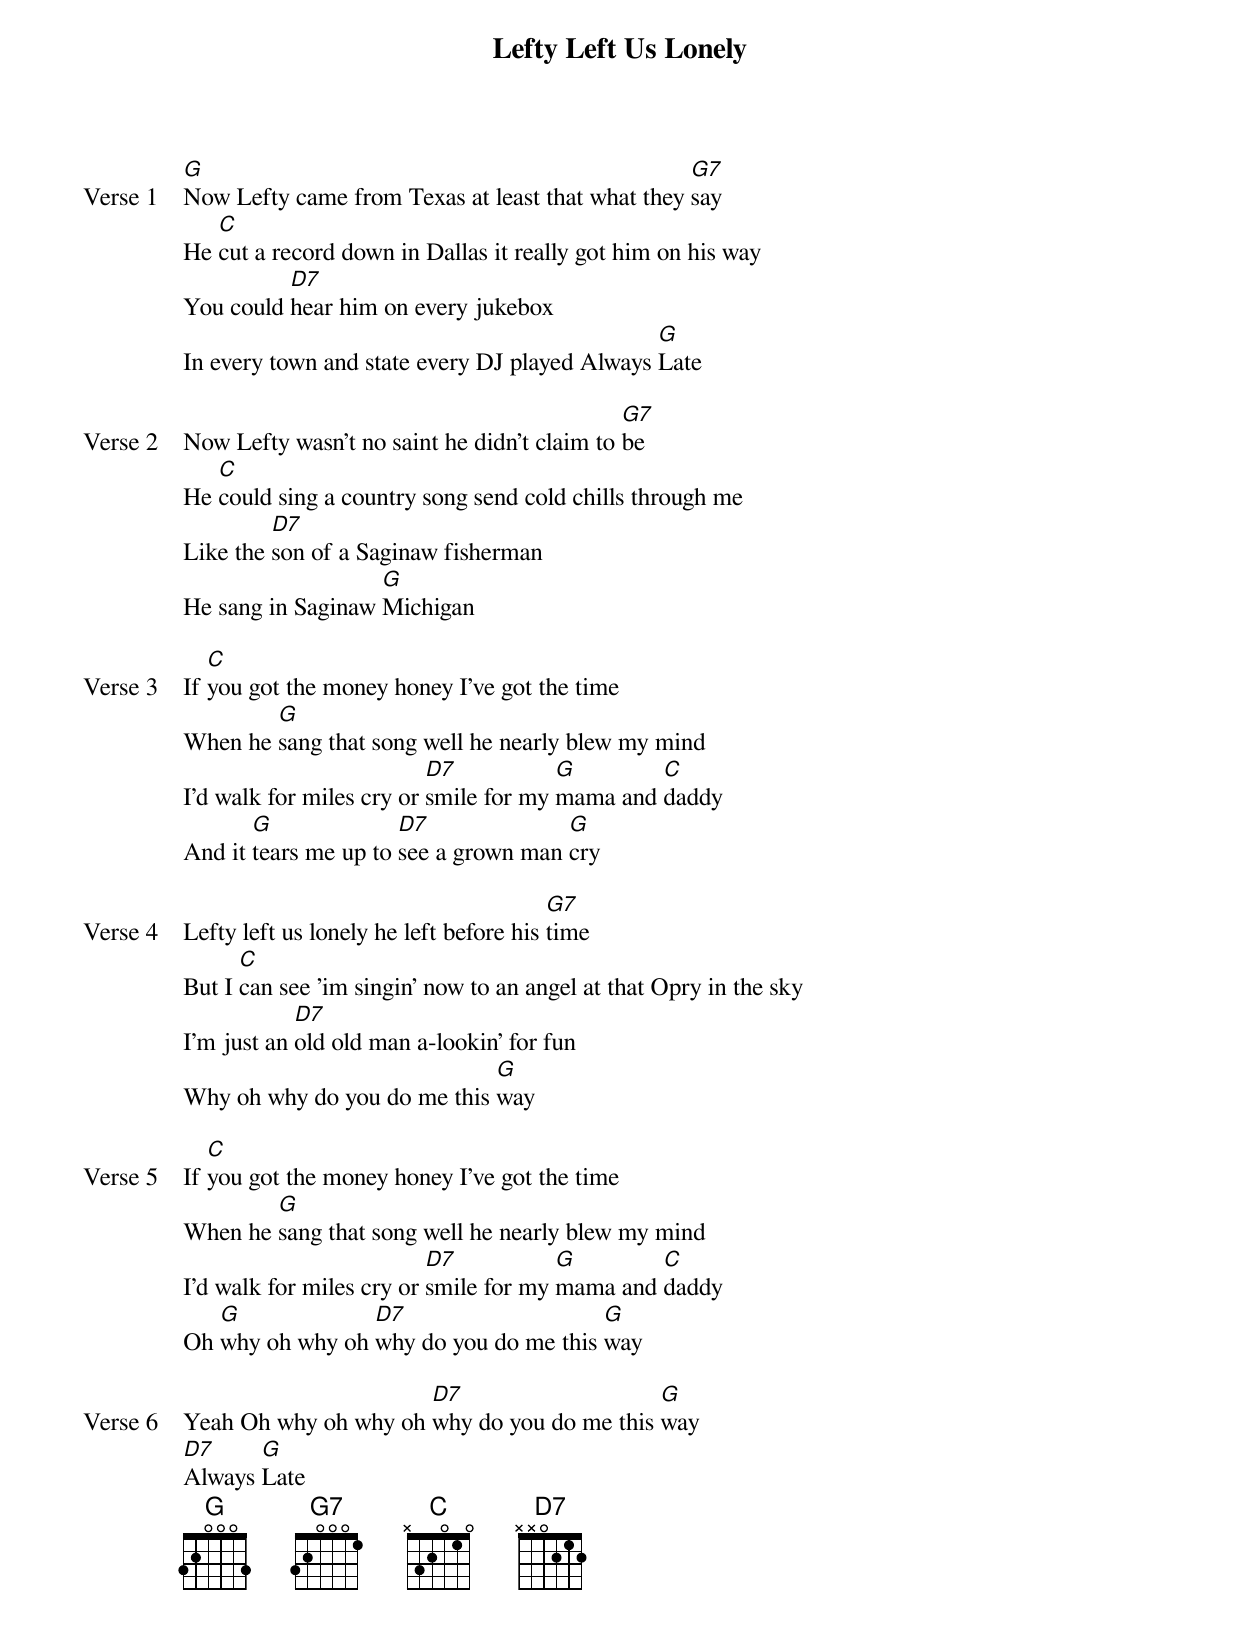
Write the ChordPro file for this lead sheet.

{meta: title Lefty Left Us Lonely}
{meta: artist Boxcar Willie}
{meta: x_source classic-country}
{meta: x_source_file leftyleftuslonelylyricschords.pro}
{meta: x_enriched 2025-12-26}

{start_of_verse: Verse 1}
[G]Now Lefty came from Texas at least that what they [G7]say
He [C]cut a record down in Dallas it really got him on his way
You could [D7]hear him on every jukebox
In every town and state every DJ played Always [G]Late
{end_of_verse}

{start_of_verse: Verse 2}
Now Lefty wasn't no saint he didn't claim to [G7]be
He [C]could sing a country song send cold chills through me
Like the [D7]son of a Saginaw fisherman
He sang in Saginaw [G]Michigan
{end_of_verse}

{start_of_verse: Verse 3}
If [C]you got the money honey I've got the time
When he [G]sang that song well he nearly blew my mind
I'd walk for miles cry or [D7]smile for my [G]mama and [C]daddy
And it [G]tears me up to [D7]see a grown man [G]cry
{end_of_verse}

{start_of_verse: Verse 4}
Lefty left us lonely he left before his [G7]time
But I [C]can see 'im singin' now to an angel at that Opry in the sky
I'm just an [D7]old old man a-lookin' for fun
Why oh why do you do me this [G]way
{end_of_verse}

{start_of_verse: Verse 5}
If [C]you got the money honey I've got the time
When he [G]sang that song well he nearly blew my mind
I'd walk for miles cry or [D7]smile for my [G]mama and [C]daddy
Oh [G]why oh why oh [D7]why do you do me this [G]way
{end_of_verse}

{start_of_verse: Verse 6}
Yeah Oh why oh why oh [D7]why do you do me this [G]way
[D7]Always [G]Late
{end_of_verse}
